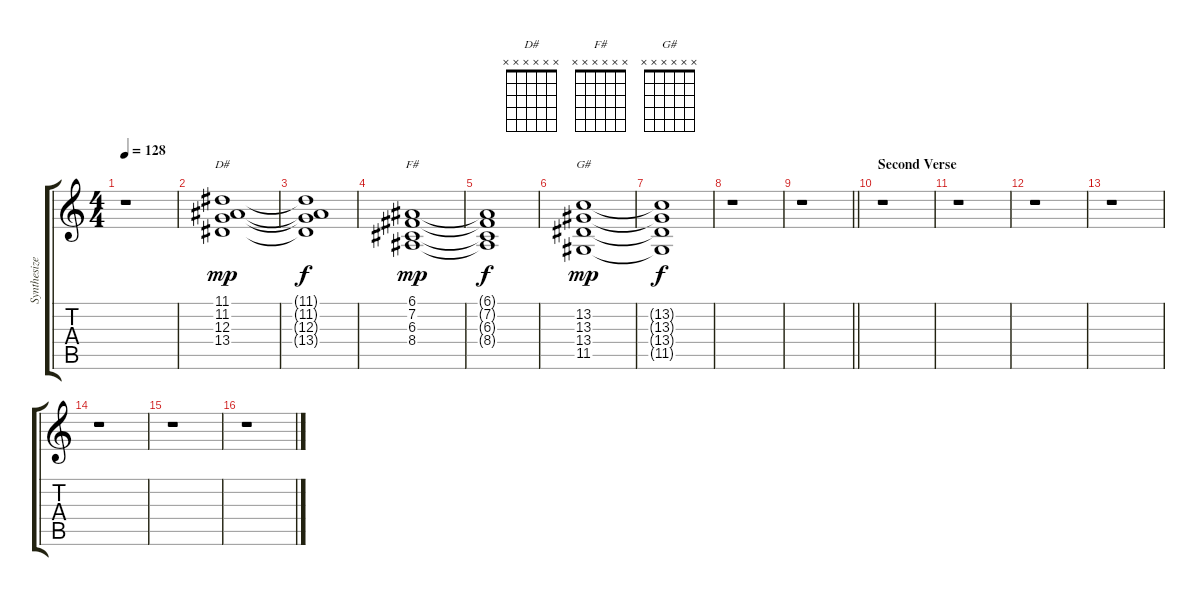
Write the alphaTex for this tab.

\track ("Synthesizer 2" "Synthesize") {instrument lead2sawtooth}
\staff {score tabs}
\tuning (E4 B3 G3 D3 A2 E2) {hide}
\chord ("D#" x x x x x x) {firstfret 0}
\chord ("F#" x x x x x x) {firstfret 0}
\chord ("G#" x x x x x x) {firstfret 0}
\ts (4 4)
\tempo 128
\clef g2
\ks c
r.1{dy f} |
(11.1 11.2 12.3 13.4).1{ch "D#" dy mp} |
(11.1{t} 11.2{t} 12.3{t} 13.4{t}).1{dy f} |
(6.1 7.2 6.3 8.4).1{ch "F#" dy mp} |
(6.1{t} 7.2{t} 6.3{t} 8.4{t}).1{dy f} |
(13.2 13.3 13.4 11.5).1{ch "G#" dy mp} |
(13.2{t} 13.3{t} 13.4{t} 11.5{t}).1{dy f} |
r.1 |
\barLineRight lightlight
r.1 |
\section ("" "Second Verse")
r.1 |
r.1 |
r.1 |
r.1 |
r.1 |
r.1 |
r.1
